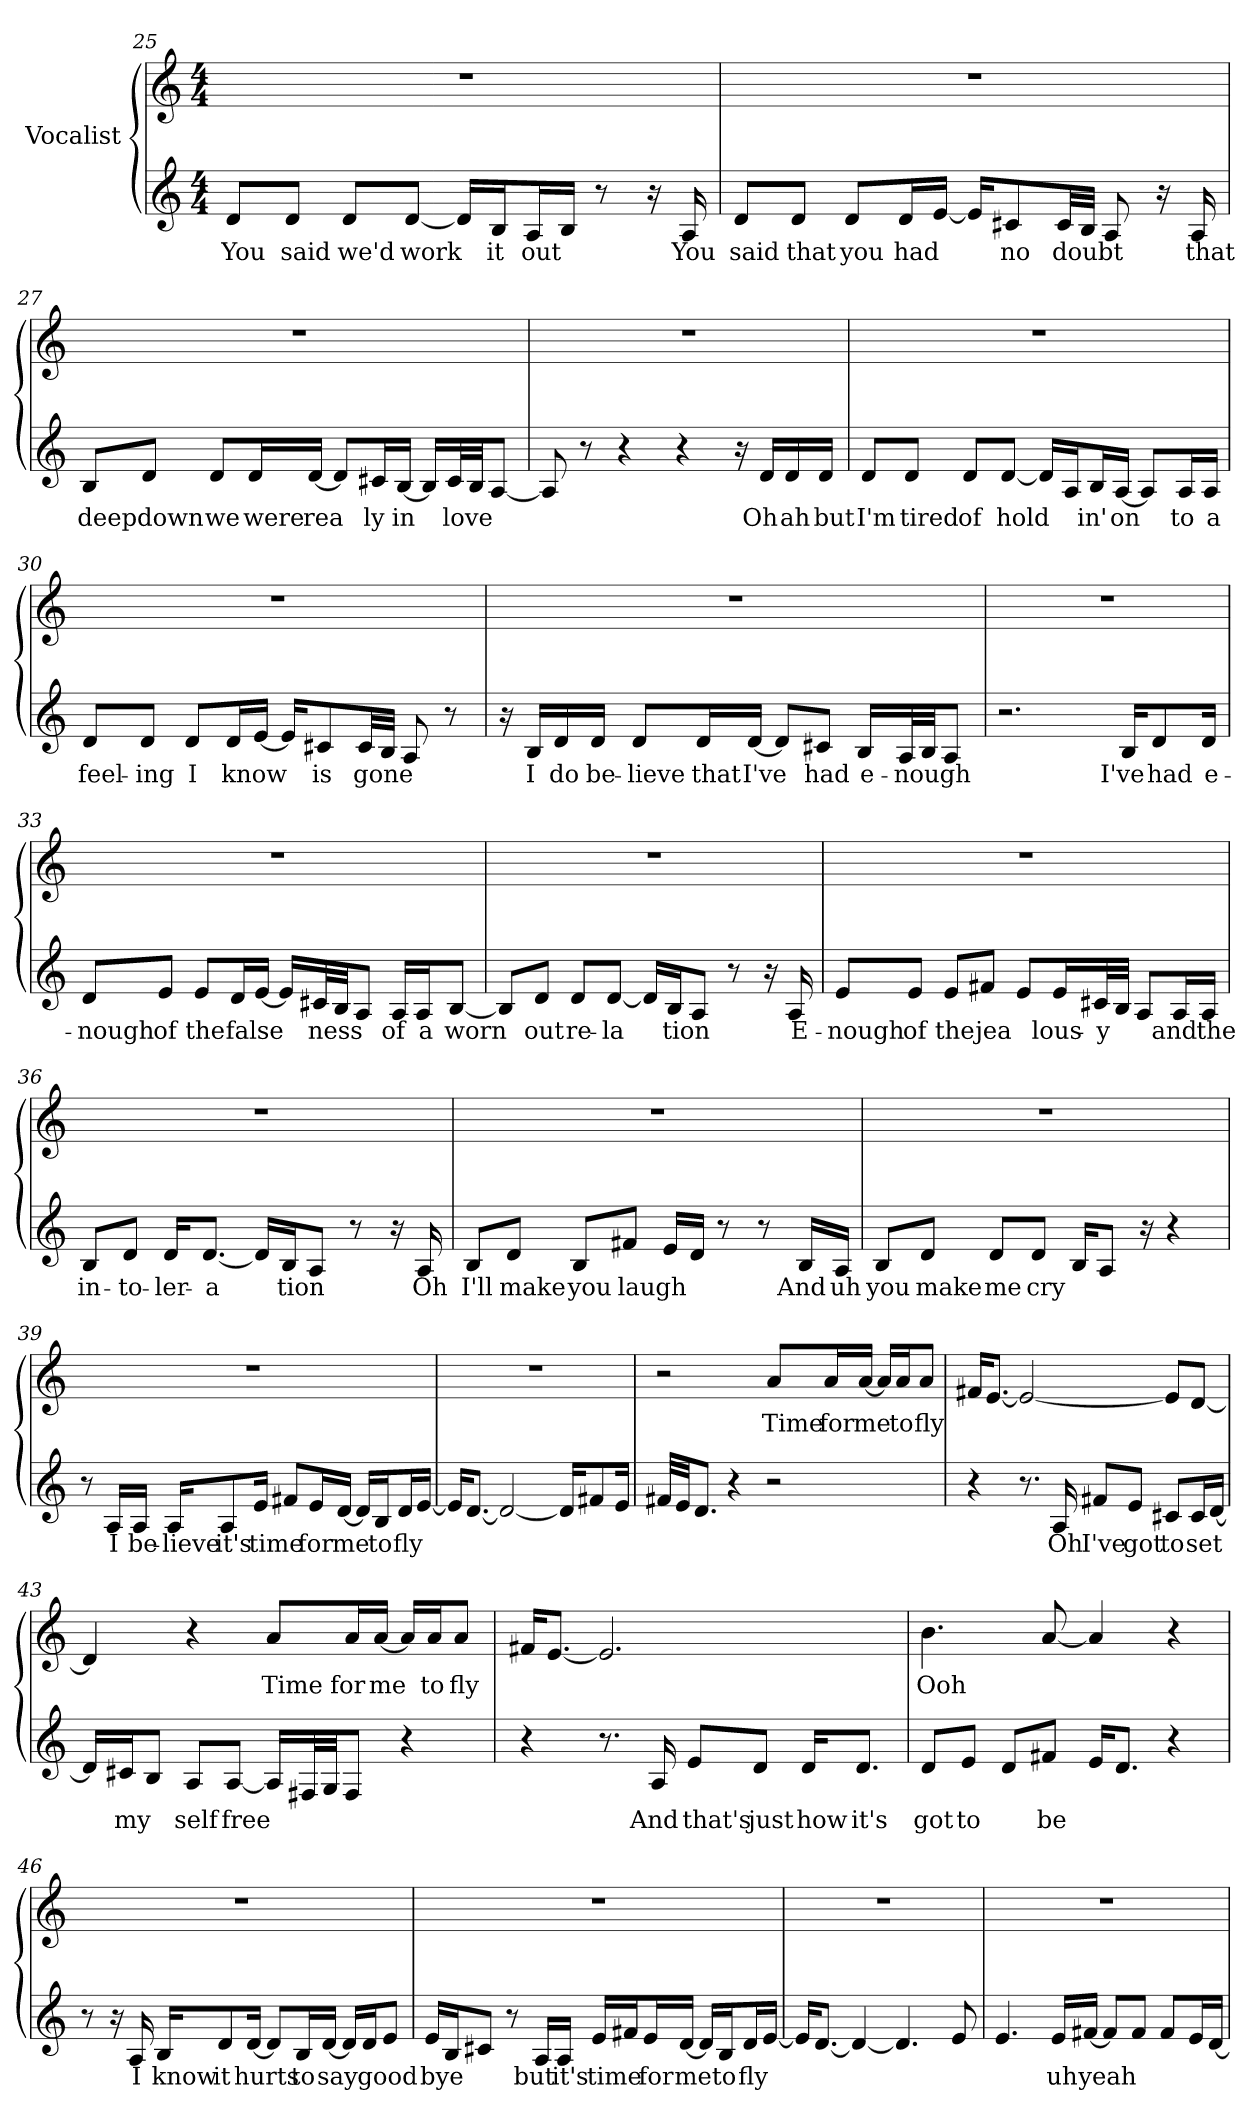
**kern	**text	**kern	**text
*part1	*part1	*part1	*part1
*staff2	*staff2	*staff1	*staff1
*I"Vocalist	*	*	*
*clefG2	*	*clefG2	*
*M4/4	*	*M4/4	*
=25	=25	=25	=25
8d/L	You	1r	.
8d/J	said	.	.
8d/L	we'd	.	.
[8d/J	work	.	.
16d/LL]	_	.	.
16B/J	it	.	.
16A/L	out	.	.
16B/JJ	_	.	.
8r	.	.	.
16r	.	.	.
16A	You	.	.
=26	=26	=26	=26
8d/L	said	1r	.
8d/J	that	.	.
8d/L	you	.	.
16d/L	had	.	.
[16e/JJ	_	.	.
16e/KL]	_	.	.
8c#X/	no	.	.
32c#/LL	doubt	.	.
32B/JJJ	_	.	.
8A	_	.	.
16r	.	.	.
16A	that	.	.
=27	=27	=27	=27
8B/L	deep	1r	.
8d/J	down	.	.
8d/L	we	.	.
16d/L	were	.	.
[16d/JJ	rea-	.	.
8d/L]	_	.	.
16c#X/L	-ly	.	.
[16B/JJ	in	.	.
16B/LL]	_	.	.
32c#/L	love	.	.
32B/JJ	_	.	.
[8A/J	_	.	.
=28	=28	=28	=28
8A]	_	1r	.
8r	.	.	.
4r	.	.	.
4r	.	.	.
16r	.	.	.
16d/LL	Oh	.	.
16d/	ah	.	.
16d/JJ	but	.	.
=29	=29	=29	=29
8d/L	I'm	1r	.
8d/J	tired	.	.
8d/L	of	.	.
[8d/J	hold-	.	.
16d/LL]	_	.	.
16A/J	_	.	.
16B/L	-in'	.	.
[16A/JJ	on	.	.
8A/L]	_	.	.
16A/L	to	.	.
16A/JJ	a	.	.
=30	=30	=30	=30
8d/L	feel-	1r	.
8d/J	-ing	.	.
8d/L	I	.	.
16d/L	know	.	.
[16e/JJ	_	.	.
16e/KL]	_	.	.
8c#X/	is	.	.
32c#/LL	gone	.	.
32B/JJJ	_	.	.
8A	_	.	.
8r	.	.	.
=31	=31	=31	=31
16r	.	1r	.
16B/LL	I	.	.
16d/	do	.	.
16d/JJ	be-	.	.
8d/L	-lieve	.	.
16d/L	that	.	.
[16d/JJ	I've	.	.
8d/L]	_	.	.
8c#X/J	had	.	.
16B/LL	e-	.	.
32A/L	-nough	.	.
32B/JJ	_	.	.
8A/J	_	.	.
=32	=32	=32	=32
2.r	.	1r	.
16B/KL	I've	.	.
8d/	had	.	.
16d/Jk	e-	.	.
=33	=33	=33	=33
8d/L	-nough	1r	.
8e/J	of	.	.
8e/L	the	.	.
16d/L	false-	.	.
[16e/JJ	_	.	.
16e/LL]	_	.	.
32c#X/L	-ness	.	.
32B/JJ	_	.	.
8A/J	_	.	.
16A/LL	of	.	.
16A/J	a	.	.
[8B/J	worn	.	.
=34	=34	=34	=34
8B/L]	_	1r	.
8d/J	out	.	.
8d/L	re-	.	.
[8d/J	-la-	.	.
16d/LL]	_	.	.
16B/J	-tion	.	.
8A/J	_	.	.
8r	.	.	.
16r	.	.	.
16A	E-	.	.
=35	=35	=35	=35
8e/L	-nough	1r	.
8e/J	of	.	.
8e/L	the	.	.
8f#X/J	jea-	.	.
8e/L	_	.	.
16e/L	-lous-	.	.
32c#X/L	-y	.	.
32B/JJJ	_	.	.
8A/L	_	.	.
16A/L	and	.	.
16A/JJ	the	.	.
=36	=36	=36	=36
8B/L	in-	1r	.
8d/J	-to-	.	.
16d/KL	-ler-	.	.
[8.d/J	-a-	.	.
16d/LL]	_	.	.
16B/J	-tion	.	.
8A/J	_	.	.
8r	.	.	.
16r	.	.	.
16A	Oh	.	.
=37	=37	=37	=37
8B/L	I'll	1r	.
8d/J	make	.	.
8B/L	you	.	.
8f#X/J	laugh	.	.
16e/LL	_	.	.
16d/JJ	_	.	.
8r	.	.	.
8r	.	.	.
16B/LL	And	.	.
16A/JJ	uh	.	.
=38	=38	=38	=38
8B/L	you	1r	.
8d/J	make	.	.
8d/L	me	.	.
8d/J	cry	.	.
16B/KL	_	.	.
8A/J	_	.	.
16r	.	.	.
4r	.	.	.
=39	=39	=39	=39
8r	.	1r	.
16A/LL	I	.	.
16A/JJ	be-	.	.
16A/KL	-lieve	.	.
8A/	it's	.	.
16e/Jk	time	.	.
8f#X/L	_	.	.
16e/L	for	.	.
[16d/JJ	me	.	.
16d/LL]	_	.	.
16B/J	to	.	.
16d/L	fly	.	.
[16e/JJ	_	.	.
=40	=40	=40	=40
16e/KL]	_	1r	.
[8.d/J	_	.	.
2d_	_	.	.
16d/KL]	_	.	.
8f#X/	_	.	.
16e/Jk	_	.	.
=41	=41	=41	=41
32f#X/LLL	_	2r	.
32e/JJ	_	.	.
8.d/J	_	.	.
4r	.	.	.
2r	.	8a/L	Time
.	.	16a/L	for
.	.	[16a/JJ	me
.	.	16a/LL]	_
.	.	16a/J	to
.	.	8a/J	fly
=42	=42	=42	=42
4r	.	16f#X/KL	_
.	.	[8.e/J	_
8.r	.	2e_	_
16A	Oh	.	.
8f#X/L	I've	.	.
8e/J	got	.	.
8c#X/L	to	8e/L]	_
16c#/L	set	[8d/J	_
[16d/JJ	_	.	.
=43	=43	=43	=43
16d/LL]	_	4d]	_
16c#X/J	my	.	.
8B/J	_	.	.
8A/L	self	4r	.
[8A/J	free	.	.
16A/LL]	_	8a/L	Time
32F#X/L	_	.	.
32G/JJ	_	.	.
8F#/J	_	16a/L	for
.	.	[16a/JJ	me
4r	.	16a/LL]	_
.	.	16a/J	to
.	.	8a/J	fly
=44	=44	=44	=44
4r	.	16f#X/KL	_
.	.	[8.e/J	_
8.r	.	2.e]	_
16A	And	.	.
8e/L	that's	.	.
8d/J	just	.	.
16d/KL	how	.	.
8.d/J	it's	.	.
=45	=45	=45	=45
8d/L	got	4.b	Ooh
8e/J	to	.	.
8d/L	_	.	.
8f#X/J	be	[8a	_
16e/KL	_	4a]	_
8.d/J	_	.	.
4r	.	4r	.
=46	=46	=46	=46
8r	.	1r	.
16r	.	.	.
16A	I	.	.
16B/KL	know	.	.
8d/	it	.	.
[16d/Jk	hurts	.	.
8d/L]	_	.	.
16B/L	to	.	.
[16d/JJ	say	.	.
16d/LL]	_	.	.
16d/J	good-	.	.
8e/J	_	.	.
=47	=47	=47	=47
16e/LL	-bye	1r	.
16B/J	_	.	.
8c#X/J	_	.	.
8r	.	.	.
16A/LL	but	.	.
16A/JJ	it's	.	.
16e/LL	time	.	.
16f#X/J	_	.	.
16e/L	for	.	.
[16d/JJ	me	.	.
16d/LL]	_	.	.
16B/J	to	.	.
16d/L	fly	.	.
[16e/JJ	_	.	.
=48	=48	=48	=48
16e/KL]	_	1r	.
[8.d/J	_	.	.
4d_	_	.	.
4.d]	_	.	.
8e	_	.	.
=49	=49	=49	=49
4.e	_	1r	.
16e/LL	uh	.	.
[16f#X/JJ	yeah	.	.
8f#/L]	_	.	.
8f#/J	_	.	.
8f#/L	_	.	.
16e/L	_	.	.
[16d/JJ	_	.	.
=	=	=	=
*-	*-	*-	*-
